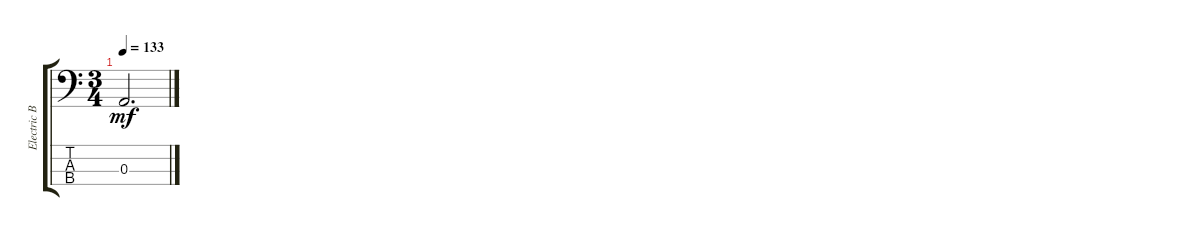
\track ("Electric Bass" "Electric B") {instrument electricbassfinger}
\staff {score tabs}
\tuning (G2 D2 A1 E1) {hide}
\ts (3 4)
\tempo 133
\clef f4
\ks c
0.3.2{d dy mf}
